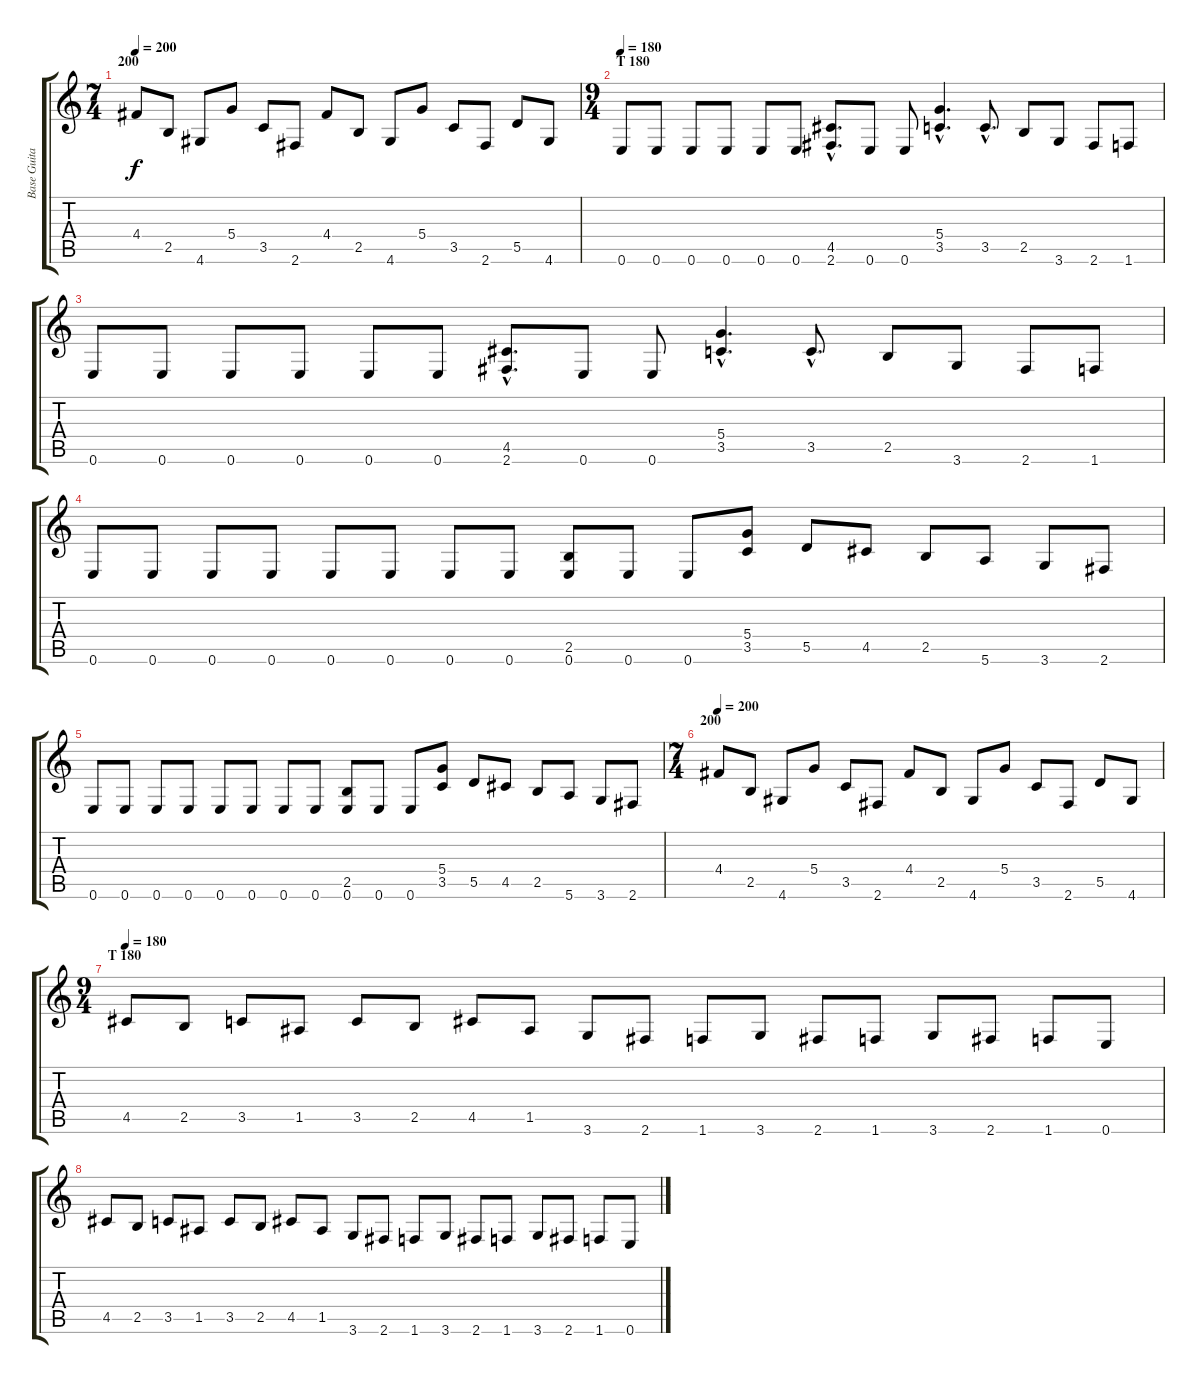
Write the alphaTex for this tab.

\track ("Base Guitar - Leo" "Base Guita") {instrument distortionguitar}
\staff {score tabs}
\tuning (E4 B3 G3 D3 A2 E2) {hide}
\ts (7 4)
\section ("" "200")
\tempo 200
\clef g2
\ks c
4.4.8{dy f} 2.5.8 4.6.8 5.4.8 3.5.8 2.6.8 4.4.8 2.5.8 4.6.8 5.4.8 3.5.8 2.6.8 5.5.8 4.6.8 |
\ts (9 4)
\section ("" "T 180")
\tempo 180
0.6.8 0.6.8 0.6.8 0.6.8 0.6.8 0.6.8 (4.5{hac} 2.6{hac}).8{d} 0.6.8 0.6.8 (5.4{hac} 3.5{hac}).4{d} 3.5{hac}.8{d} 2.5.8 3.6.8 2.6.8 1.6.8 |
0.6.8 0.6.8 0.6.8 0.6.8 0.6.8 0.6.8 (4.5{hac} 2.6{hac}).8{d} 0.6.8 0.6.8 (5.4{hac} 3.5{hac}).4{d} 3.5{hac}.8{d} 2.5.8 3.6.8 2.6.8 1.6.8 |
0.6.8 0.6.8 0.6.8 0.6.8 0.6.8 0.6.8 0.6.8 0.6.8 (2.5 0.6).8 0.6.8 0.6.8 (5.4 3.5).8 5.5.8 4.5.8 2.5.8 5.6.8 3.6.8 2.6.8 |
0.6.8 0.6.8 0.6.8 0.6.8 0.6.8 0.6.8 0.6.8 0.6.8 (2.5 0.6).8 0.6.8 0.6.8 (5.4 3.5).8 5.5.8 4.5.8 2.5.8 5.6.8 3.6.8 2.6.8 |
\ts (7 4)
\section ("" "200")
\tempo 200
4.4.8 2.5.8 4.6.8 5.4.8 3.5.8 2.6.8 4.4.8 2.5.8 4.6.8 5.4.8 3.5.8 2.6.8 5.5.8 4.6.8 |
\ts (9 4)
\section ("" "T 180")
\tempo 180
4.5.8 2.5.8 3.5.8 1.5.8 3.5.8 2.5.8 4.5.8 1.5.8 3.6.8 2.6.8 1.6.8 3.6.8 2.6.8 1.6.8 3.6.8 2.6.8 1.6.8 0.6.8 |
4.5.8 2.5.8 3.5.8 1.5.8 3.5.8 2.5.8 4.5.8 1.5.8 3.6.8 2.6.8 1.6.8 3.6.8 2.6.8 1.6.8 3.6.8 2.6.8 1.6.8 0.6.8
